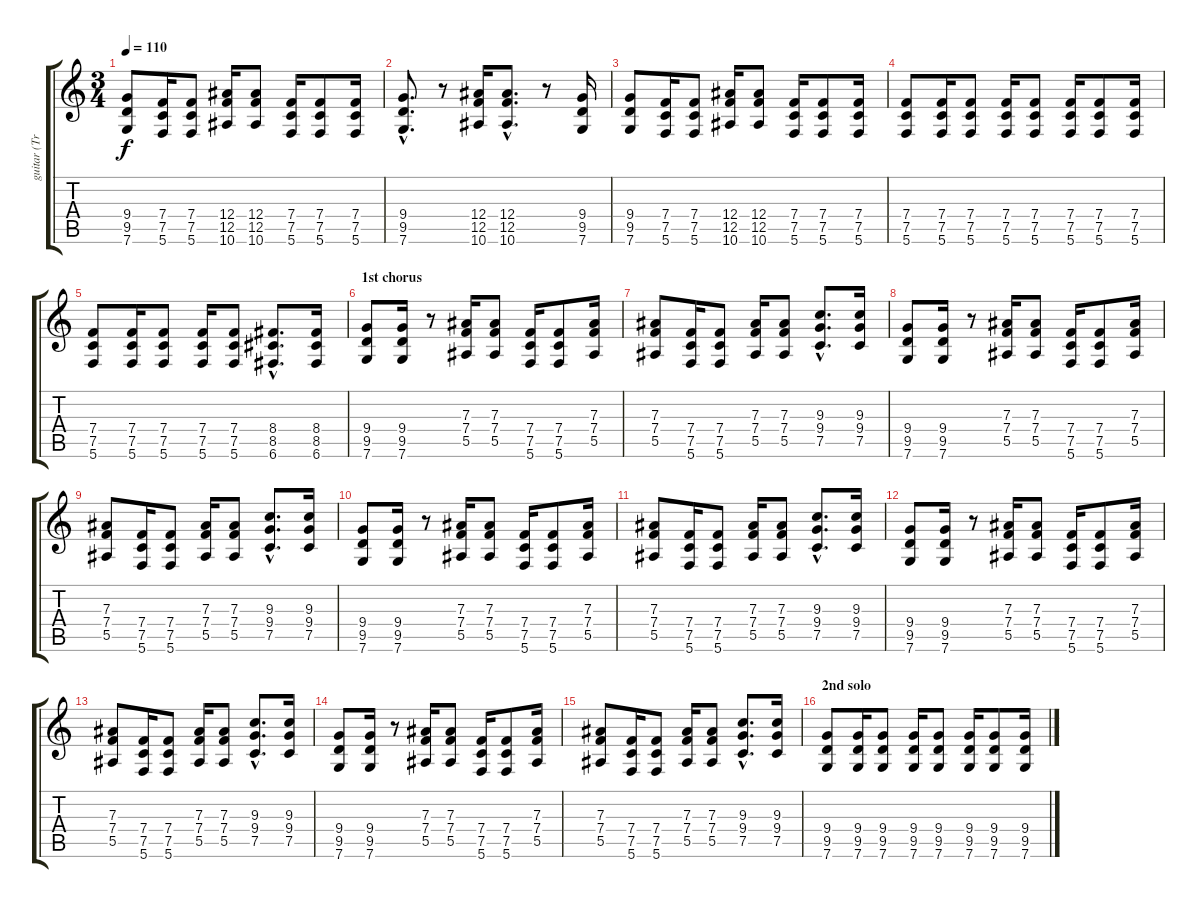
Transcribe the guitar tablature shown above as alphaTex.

\track ("guitar (Troy Van Leeuwen)" "guitar (Tr") {instrument overdrivenguitar}
\staff {score tabs}
\tuning (C4 G3 Eb3 Bb2 F2 C2) {hide}
\ts (3 4)
\tempo 110
\clef g2
\ks c
(9.4 9.5 7.6).8{dy f} (7.4 7.5 5.6).16 (7.4 7.5 5.6).8 (12.4 12.5 10.6).16 (12.4 12.5 10.6).8 (7.4 7.5 5.6).16 (7.4 7.5 5.6).8 (7.4 7.5 5.6).16 |
(9.4{hac} 9.5{hac} 7.6{hac}).8{d} r.8 (12.4 12.5 10.6).16 (12.4{hac} 12.5{hac} 10.6{hac}).8{d} r.8 (9.4 9.5 7.6).16 |
(9.4 9.5 7.6).8 (7.4 7.5 5.6).16 (7.4 7.5 5.6).8 (12.4 12.5 10.6).16 (12.4 12.5 10.6).8 (7.4 7.5 5.6).16 (7.4 7.5 5.6).8 (7.4 7.5 5.6).16 |
(7.4 7.5 5.6).8 (7.4 7.5 5.6).16 (7.4 7.5 5.6).8 (7.4 7.5 5.6).16 (7.4 7.5 5.6).8 (7.4 7.5 5.6).16 (7.4 7.5 5.6).8 (7.4 7.5 5.6).16 |
(7.4 7.5 5.6).8 (7.4 7.5 5.6).16 (7.4 7.5 5.6).8 (7.4 7.5 5.6).16 (7.4 7.5 5.6).8 (8.4{hac} 8.5{hac} 6.6{hac}).8{d} (8.4 8.5 6.6).16 |
\section ("" "1st chorus")
(9.4 9.5 7.6).8 (9.4 9.5 7.6).16 r.8 (7.3 7.4 5.5).16 (7.3 7.4 5.5).8 (7.4 7.5 5.6).16 (7.4 7.5 5.6).8 (7.3 7.4 5.5).16 |
(7.3 7.4 5.5).8 (7.4 7.5 5.6).16 (7.4 7.5 5.6).8 (7.3 7.4 5.5).16 (7.3 7.4 5.5).8 (9.3{hac} 9.4{hac} 7.5{hac}).8{d} (9.3 9.4 7.5).16 |
(9.4 9.5 7.6).8 (9.4 9.5 7.6).16 r.8 (7.3 7.4 5.5).16 (7.3 7.4 5.5).8 (7.4 7.5 5.6).16 (7.4 7.5 5.6).8 (7.3 7.4 5.5).16 |
(7.3 7.4 5.5).8 (7.4 7.5 5.6).16 (7.4 7.5 5.6).8 (7.3 7.4 5.5).16 (7.3 7.4 5.5).8 (9.3{hac} 9.4{hac} 7.5{hac}).8{d} (9.3 9.4 7.5).16 |
(9.4 9.5 7.6).8 (9.4 9.5 7.6).16 r.8 (7.3 7.4 5.5).16 (7.3 7.4 5.5).8 (7.4 7.5 5.6).16 (7.4 7.5 5.6).8 (7.3 7.4 5.5).16 |
(7.3 7.4 5.5).8 (7.4 7.5 5.6).16 (7.4 7.5 5.6).8 (7.3 7.4 5.5).16 (7.3 7.4 5.5).8 (9.3{hac} 9.4{hac} 7.5{hac}).8{d} (9.3 9.4 7.5).16 |
(9.4 9.5 7.6).8 (9.4 9.5 7.6).16 r.8 (7.3 7.4 5.5).16 (7.3 7.4 5.5).8 (7.4 7.5 5.6).16 (7.4 7.5 5.6).8 (7.3 7.4 5.5).16 |
(7.3 7.4 5.5).8 (7.4 7.5 5.6).16 (7.4 7.5 5.6).8 (7.3 7.4 5.5).16 (7.3 7.4 5.5).8 (9.3{hac} 9.4{hac} 7.5{hac}).8{d} (9.3 9.4 7.5).16 |
(9.4 9.5 7.6).8 (9.4 9.5 7.6).16 r.8 (7.3 7.4 5.5).16 (7.3 7.4 5.5).8 (7.4 7.5 5.6).16 (7.4 7.5 5.6).8 (7.3 7.4 5.5).16 |
(7.3 7.4 5.5).8 (7.4 7.5 5.6).16 (7.4 7.5 5.6).8 (7.3 7.4 5.5).16 (7.3 7.4 5.5).8 (9.3{hac} 9.4{hac} 7.5{hac}).8{d} (9.3 9.4 7.5).16 |
\section ("" "2nd solo")
(9.4 9.5 7.6).8 (9.4 9.5 7.6).16 (9.4 9.5 7.6).8 (9.4 9.5 7.6).16 (9.4 9.5 7.6).8 (9.4 9.5 7.6).16 (9.4 9.5 7.6).8 (9.4 9.5 7.6).16
